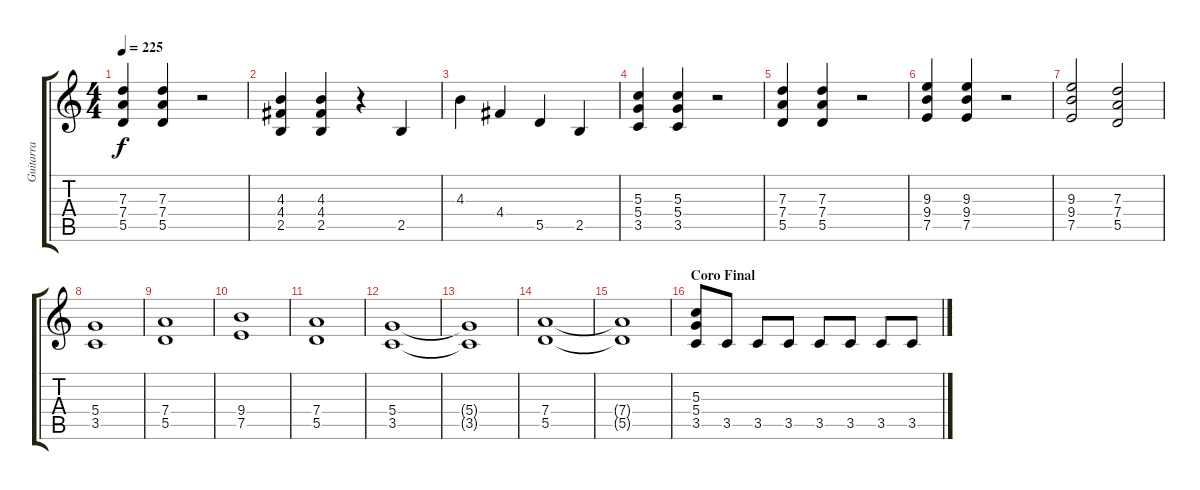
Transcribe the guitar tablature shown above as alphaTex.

\track ("Guitarra" "Guitarra") {instrument distortionguitar}
\staff {score tabs}
\tuning (E4 B3 G3 D3 A2 E2) {hide}
\ts (4 4)
\tempo 225
\clef g2
\ks c
(7.3 7.4 5.5).4{dy f} (7.3 7.4 5.5).4 r.2 |
(4.3 4.4 2.5).4 (4.3 4.4 2.5).4 r.4 2.5.4 |
4.3.4 4.4.4 5.5.4 2.5.4 |
(5.3 5.4 3.5).4 (5.3 5.4 3.5).4 r.2 |
(7.3 7.4 5.5).4 (7.3 7.4 5.5).4 r.2 |
(9.3 9.4 7.5).4 (9.3 9.4 7.5).4 r.2 |
(9.3 9.4 7.5).2 (7.3 7.4 5.5).2 |
(5.4 3.5).1 |
(7.4 5.5).1 |
(9.4 7.5).1 |
(7.4 5.5).1 |
(5.4 3.5).1 |
(5.4{t} 3.5{t}).1 |
(7.4 5.5).1 |
(7.4{t} 5.5{t}).1 |
\section ("" "Coro Final")
(5.3 5.4 3.5).8 3.5.8 3.5.8 3.5.8 3.5.8 3.5.8 3.5.8 3.5.8
